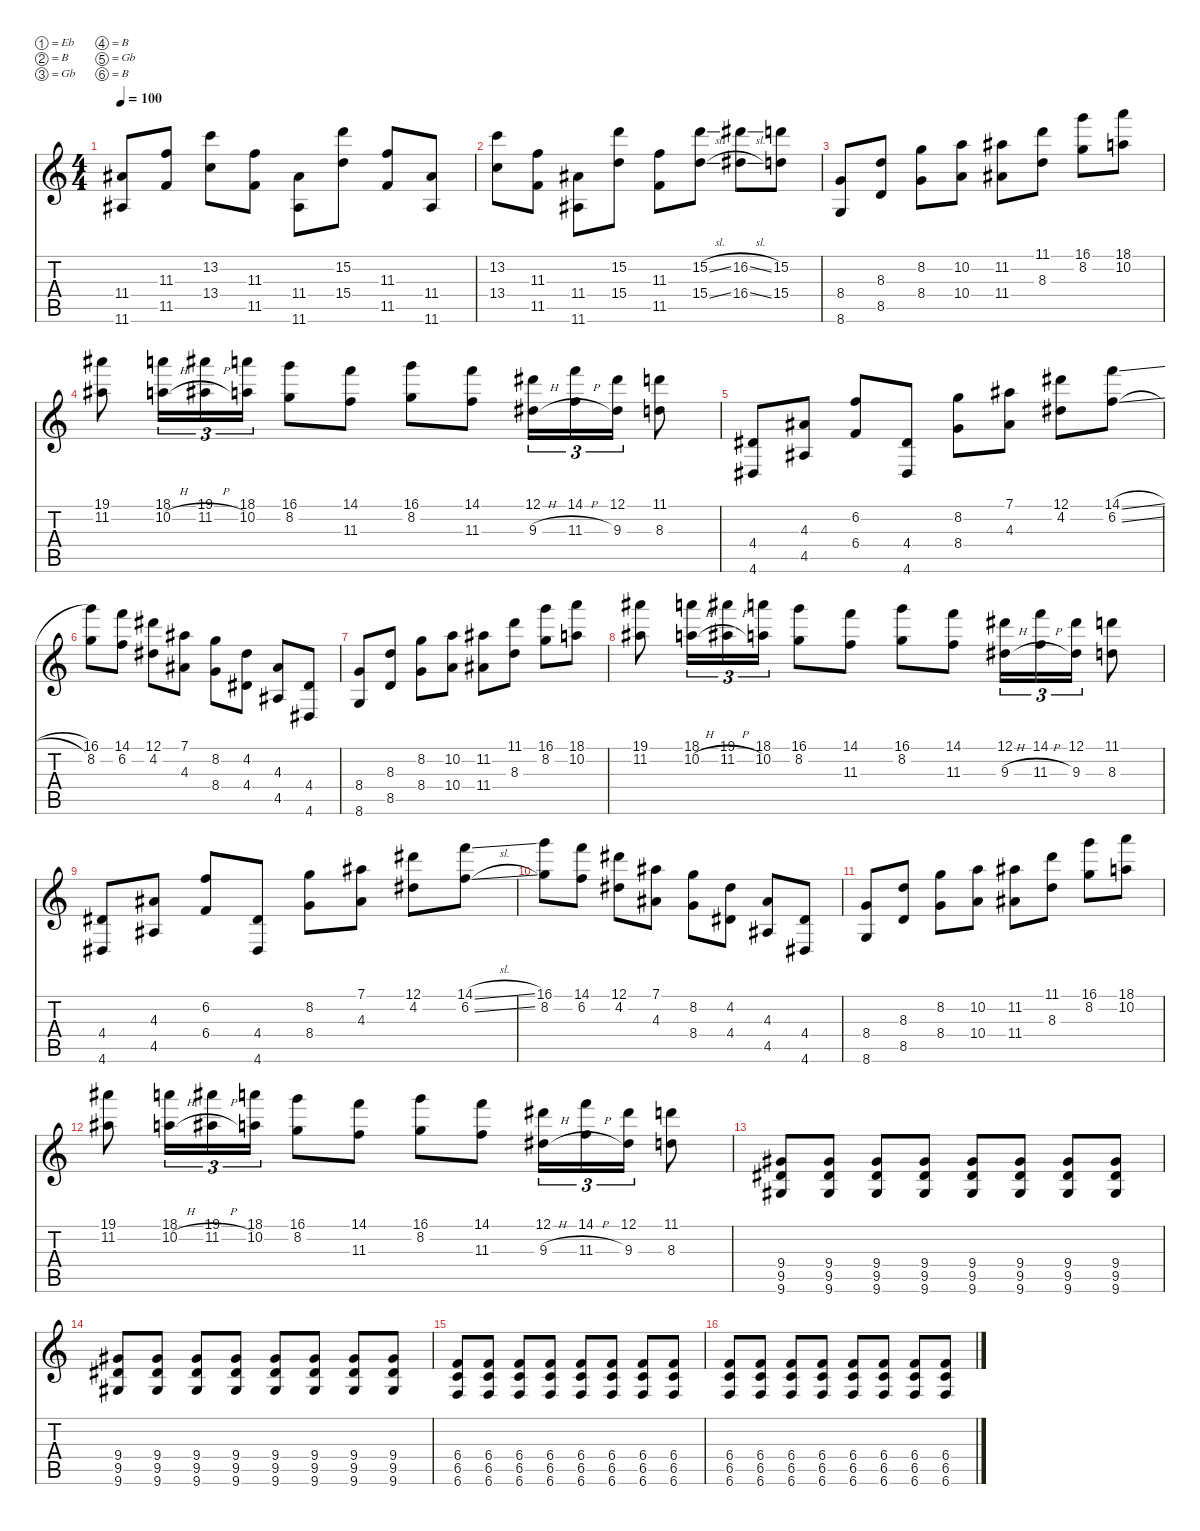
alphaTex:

\defaultSystemsLayout 4
\hideDynamics
\bracketExtendMode nobrackets
\singleTrackTrackNamePolicy hidden
\multiTrackTrackNamePolicy hidden
\firstSystemTrackNameMode fullname
\otherSystemsTrackNameOrientation horizontal
\track ("Guitar 2-B" "dist.guit.") {mute instrument distortionguitar}
\staff {score tabs}
\tuning (Eb4 B3 Gb3 B2 Gb2 B1)
\ts (4 4)
\tempo 100
\clef g2
\ks c
(11.4{acc #} 11.6{acc #}).8{dy mf beam Up} (11.3 11.5).8{beam Up} (13.2 13.4).8{beam Down} (11.3 11.5).8{beam Down} (11.4{acc #} 11.6{acc #}).8{beam Down} (15.2 15.4).8{beam Down} (11.3 11.5).8{beam Up} (11.4{acc #} 11.6{acc #}).8{beam Up} |
(13.2 13.4).8{beam Down} (11.3 11.5).8{beam Down} (11.4{acc #} 11.6{acc #}).8{beam Down} (15.2 15.4).8{beam Down} (11.3 11.5).8{beam Down} (15.2{sl} 15.4{sl}).8{beam Down} (16.2{sl acc #} 16.4{sl acc #}).8{beam Down} (15.2 15.4).8{beam Down} |
(8.4 8.6).8{beam Up} (8.3 8.5).8{beam Up} (8.2 8.4).8{beam Down} (10.2 10.4).8{beam Down} (11.2{acc #} 11.4{acc #}).8{beam Down} (11.1 8.3).8{beam Down} (16.1 8.2).8{beam Down} (18.1 10.2).8{beam Down} |
(19.1{acc #} 11.2{acc #}).8{beam Down} (18.1 10.2{h}).16{tu (3 2) beam Down} (19.1{acc #} 11.2{h acc #}).16{tu (3 2) beam Down} (18.1 10.2).16{tu (3 2) beam Down} (16.1 8.2).8{beam Down} (14.1 11.3).8{beam Down} (16.1 8.2).8{beam Down} (14.1 11.3).8{beam Down} (12.1{acc #} 9.3{h acc #}).16{tu (3 2) beam Down} (14.1 11.3{h}).16{tu (3 2) beam Down} (12.1{acc #} 9.3{acc #}).16{tu (3 2) beam Down} (11.1 8.3).8{beam Down} |
(4.4{acc #} 4.6{acc #}).8{beam Up} (4.3{acc #} 4.5{acc #}).8{beam Up} (6.2 6.4).8{beam Up} (4.4{acc #} 4.6{acc #}).8{beam Up} (8.2 8.4).8{beam Down} (7.1{acc #} 4.3{acc #}).8{beam Down} (12.1{acc #} 4.2{acc #}).8{beam Down} (14.1{sl} 6.2{sl}).8{beam Down} |
(16.1 8.2).8{beam Down} (14.1 6.2).8{beam Down} (12.1{acc #} 4.2{acc #}).8{beam Down} (7.1{acc #} 4.3{acc #}).8{beam Down} (8.2 8.4).8{beam Down} (4.2{acc #} 4.4{acc #}).8{beam Down} (4.3{acc #} 4.5{acc #}).8{beam Up} (4.4{acc #} 4.6{acc #}).8{beam Up} |
(8.4 8.6).8{beam Up} (8.3 8.5).8{beam Up} (8.2 8.4).8{beam Down} (10.2 10.4).8{beam Down} (11.2{acc #} 11.4{acc #}).8{beam Down} (11.1 8.3).8{beam Down} (16.1 8.2).8{beam Down} (18.1 10.2).8{beam Down} |
(19.1{acc #} 11.2{acc #}).8{beam Down} (18.1 10.2{h}).16{tu (3 2) beam Down} (19.1{acc #} 11.2{h acc #}).16{tu (3 2) beam Down} (18.1 10.2).16{tu (3 2) beam Down} (16.1 8.2).8{beam Down} (14.1 11.3).8{beam Down} (16.1 8.2).8{beam Down} (14.1 11.3).8{beam Down} (12.1{acc #} 9.3{h acc #}).16{tu (3 2) beam Down} (14.1 11.3{h}).16{tu (3 2) beam Down} (12.1{acc #} 9.3{acc #}).16{tu (3 2) beam Down} (11.1 8.3).8{beam Down} |
(4.4{acc #} 4.6{acc #}).8{beam Up} (4.3{acc #} 4.5{acc #}).8{beam Up} (6.2 6.4).8{beam Up} (4.4{acc #} 4.6{acc #}).8{beam Up} (8.2 8.4).8{beam Down} (7.1{acc #} 4.3{acc #}).8{beam Down} (12.1{acc #} 4.2{acc #}).8{beam Down} (14.1{sl} 6.2{sl}).8{beam Down} |
(16.1 8.2).8{beam Down} (14.1 6.2).8{beam Down} (12.1{acc #} 4.2{acc #}).8{beam Down} (7.1{acc #} 4.3{acc #}).8{beam Down} (8.2 8.4).8{beam Down} (4.2{acc #} 4.4{acc #}).8{beam Down} (4.3{acc #} 4.5{acc #}).8{beam Up} (4.4{acc #} 4.6{acc #}).8{beam Up} |
(8.4 8.6).8{beam Up} (8.3 8.5).8{beam Up} (8.2 8.4).8{beam Down} (10.2 10.4).8{beam Down} (11.2{acc #} 11.4{acc #}).8{beam Down} (11.1 8.3).8{beam Down} (16.1 8.2).8{beam Down} (18.1 10.2).8{beam Down} |
(19.1{acc #} 11.2{acc #}).8{beam Down} (18.1 10.2{h}).16{tu (3 2) beam Down} (19.1{acc #} 11.2{h acc #}).16{tu (3 2) beam Down} (18.1 10.2).16{tu (3 2) beam Down} (16.1 8.2).8{beam Down} (14.1 11.3).8{beam Down} (16.1 8.2).8{beam Down} (14.1 11.3).8{beam Down} (12.1{acc #} 9.3{h acc #}).16{tu (3 2) beam Down} (14.1 11.3{h}).16{tu (3 2) beam Down} (12.1{acc #} 9.3{acc #}).16{tu (3 2) beam Down} (11.1 8.3).8{beam Down} |
(9.4{acc #} 9.5{acc #} 9.6{acc #}).8{beam Up} (9.4{acc #} 9.5{acc #} 9.6{acc #}).8{beam Up} (9.4{acc #} 9.5{acc #} 9.6{acc #}).8{beam Up} (9.4{acc #} 9.5{acc #} 9.6{acc #}).8{beam Up} (9.4{acc #} 9.5{acc #} 9.6{acc #}).8{beam Up} (9.4{acc #} 9.5{acc #} 9.6{acc #}).8{beam Up} (9.4{acc #} 9.5{acc #} 9.6{acc #}).8{beam Up} (9.4{acc #} 9.5{acc #} 9.6{acc #}).8{beam Up} |
(9.4{acc #} 9.5{acc #} 9.6{acc #}).8{beam Up} (9.4{acc #} 9.5{acc #} 9.6{acc #}).8{beam Up} (9.4{acc #} 9.5{acc #} 9.6{acc #}).8{beam Up} (9.4{acc #} 9.5{acc #} 9.6{acc #}).8{beam Up} (9.4{acc #} 9.5{acc #} 9.6{acc #}).8{beam Up} (9.4{acc #} 9.5{acc #} 9.6{acc #}).8{beam Up} (9.4{acc #} 9.5{acc #} 9.6{acc #}).8{beam Up} (9.4{acc #} 9.5{acc #} 9.6{acc #}).8{beam Up} |
(6.4 6.5 6.6).8{beam Up} (6.4 6.5 6.6).8{beam Up} (6.4 6.5 6.6).8{beam Up} (6.4 6.5 6.6).8{beam Up} (6.4 6.5 6.6).8{beam Up} (6.4 6.5 6.6).8{beam Up} (6.4 6.5 6.6).8{beam Up} (6.4 6.5 6.6).8{beam Up} |
(6.4 6.5 6.6).8{beam Up} (6.4 6.5 6.6).8{beam Up} (6.4 6.5 6.6).8{beam Up} (6.4 6.5 6.6).8{beam Up} (6.4 6.5 6.6).8{beam Up} (6.4 6.5 6.6).8{beam Up} (6.4 6.5 6.6).8{beam Up} (6.4 6.5 6.6).8{beam Up}
